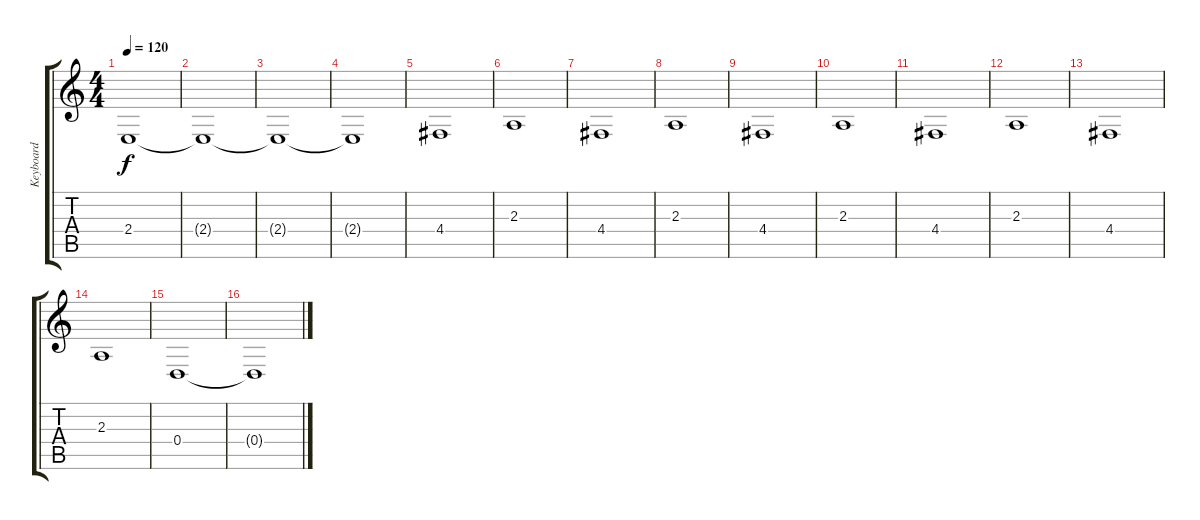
\track ("Keyboard" "Keyboard") {instrument synthstrings1}
\staff {score tabs}
\tuning (E4 B3 G3 D3 A2 E2) {hide}
\ts (4 4)
\tempo 120
\clef g2
\ks c
2.4.1{dy f} |
2.4{t}.1 |
2.4{t}.1 |
2.4{t}.1 |
4.4.1 |
2.3.1 |
4.4.1 |
2.3.1 |
4.4.1 |
2.3.1 |
4.4.1 |
2.3.1 |
4.4.1 |
2.3.1 |
0.4.1 |
0.4{t}.1
